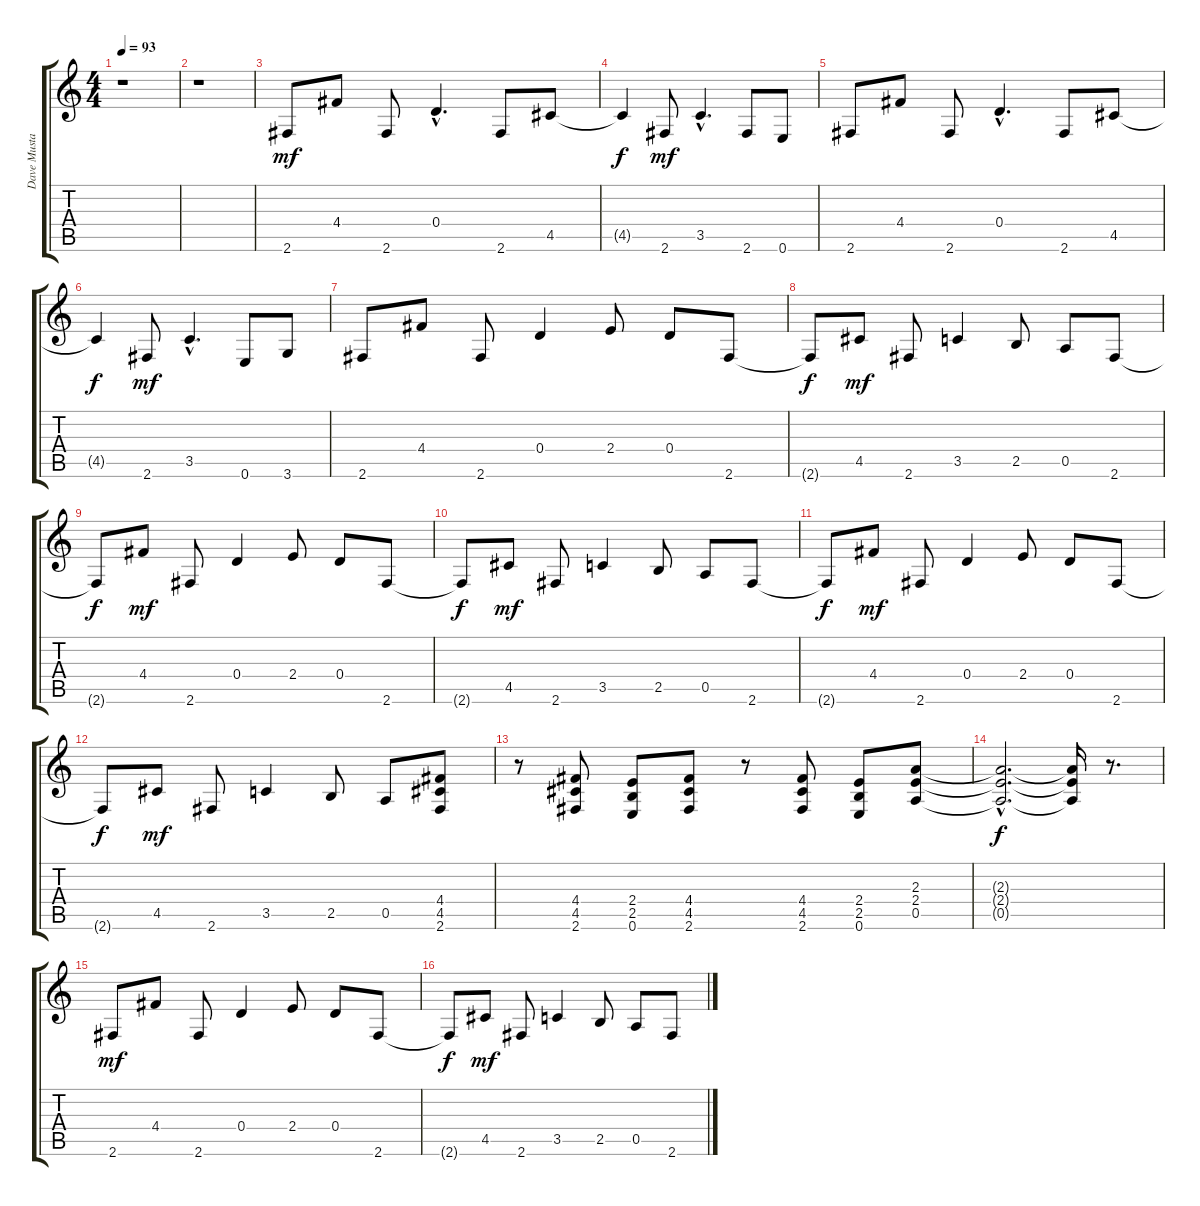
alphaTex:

\track ("Dave Mustaine" "Dave Musta") {instrument overdrivenguitar}
\staff {score tabs}
\tuning (E4 B3 G3 D3 A2 E2) {hide}
\ts (4 4)
\tempo 93
\clef g2
\ks c
r.1{dy ppp} |
r.1 |
2.6.8{dy mf} 4.4.8 2.6.8 0.4{hac}.4{d} 2.6.8 4.5.8 |
4.5{t}.4{dy f} 2.6.8{dy mf} 3.5{hac}.4{d} 2.6.8 0.6.8 |
2.6.8 4.4.8 2.6.8 0.4{hac}.4{d} 2.6.8 4.5.8 |
4.5{t}.4{dy f} 2.6.8{dy mf} 3.5{hac}.4{d} 0.6.8 3.6.8 |
2.6.8 4.4.8 2.6.8 0.4.4 2.4.8 0.4.8 2.6.8 |
2.6{t}.8{dy f} 4.5.8{dy mf} 2.6.8 3.5.4 2.5.8 0.5.8 2.6.8 |
2.6{t}.8{dy f} 4.4.8{dy mf} 2.6.8 0.4.4 2.4.8 0.4.8 2.6.8 |
2.6{t}.8{dy f} 4.5.8{dy mf} 2.6.8 3.5.4 2.5.8 0.5.8 2.6.8 |
2.6{t}.8{dy f} 4.4.8{dy mf} 2.6.8 0.4.4 2.4.8 0.4.8 2.6.8 |
2.6{t}.8{dy f} 4.5.8{dy mf} 2.6.8 3.5.4 2.5.8 0.5.8 (4.4 4.5 2.6).8 |
r.8 (4.4 4.5 2.6).8 (2.4 2.5 0.6).8 (4.4 4.5 2.6).8 r.8 (4.4 4.5 2.6).8 (2.4 2.5 0.6).8 (2.3 2.4 0.5).8 |
(2.3{hac t} 2.4{hac t} 0.5{hac t}).2{d dy f} (2.3{t} 2.4{t} 0.5{t}).16 r.8{d} |
2.6.8{dy mf} 4.4.8 2.6.8 0.4.4 2.4.8 0.4.8 2.6.8 |
2.6{t}.8{dy f} 4.5.8{dy mf} 2.6.8 3.5.4 2.5.8 0.5.8 2.6.8
